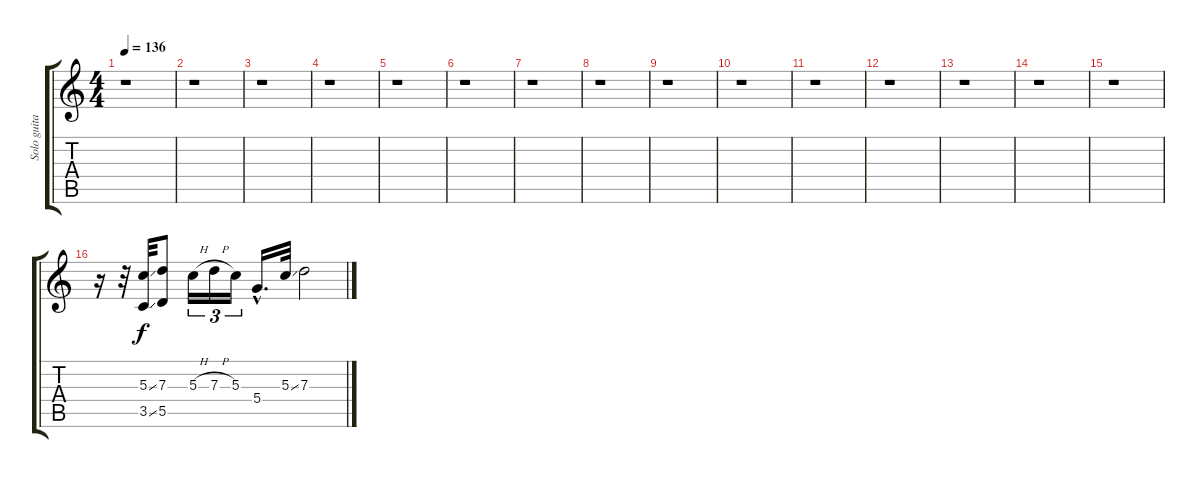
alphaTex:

\track ("Solo guitar" "Solo guita") {instrument overdrivenguitar}
\staff {score tabs}
\tuning (E4 B3 G3 D3 A2 E2) {hide}
\ts (4 4)
\tempo 136
\clef g2
\ks c
r.1{dy f instrument overdrivenguitar} |
r.1 |
r.1 |
r.1 |
r.1 |
r.1 |
r.1 |
r.1 |
r.1 |
r.1 |
r.1 |
r.1 |
r.1 |
r.1 |
r.1 |
r.16 r.32 (5.3{ss} 3.5{ss}).32 (7.3 5.5).8 5.3{h}.16{tu (3 2)} 7.3{h}.16{tu (3 2)} 5.3.16{tu (3 2)} 5.4{hac}.16{d} 5.3{ss}.32 7.3.2
